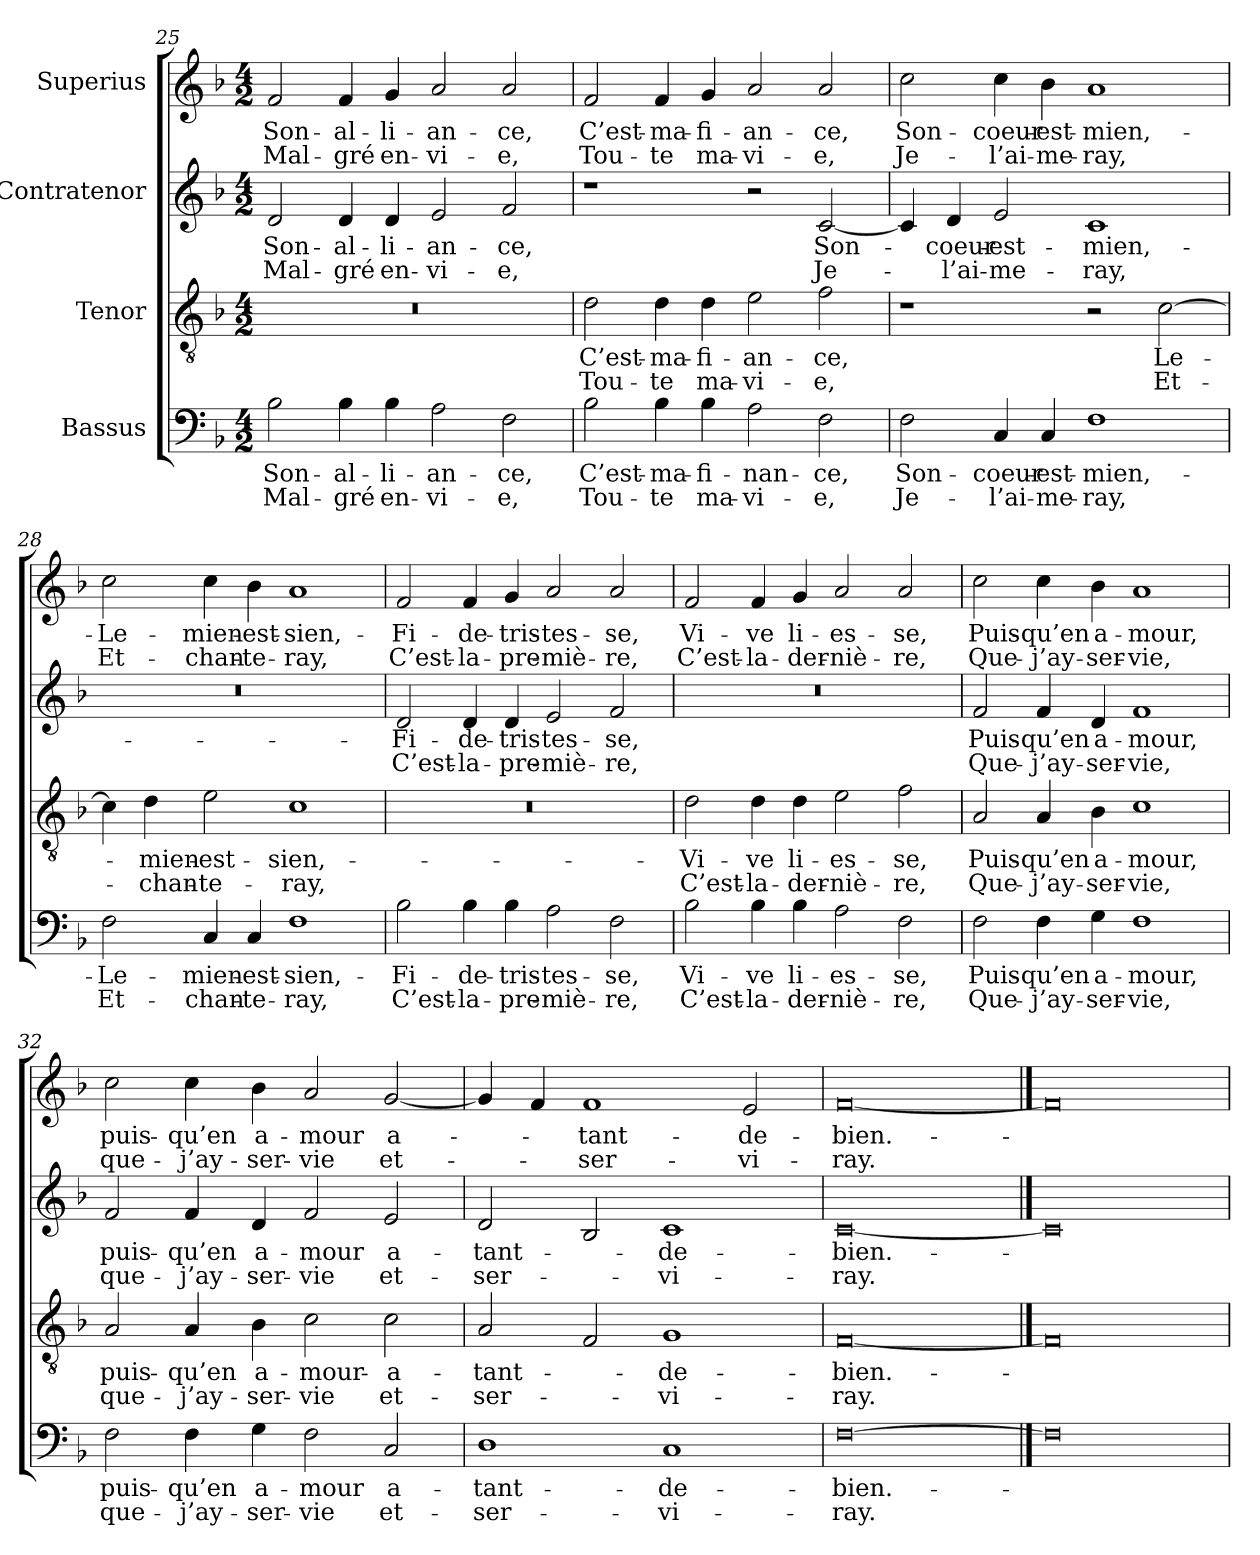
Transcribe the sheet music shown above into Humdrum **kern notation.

**kern	**text	**text	**kern	**text	**text	**kern	**text	**text	**kern	**text	**text
*part4	*part4	*part4	*part3	*part3	*part3	*part2	*part2	*part2	*part1	*part1	*part1
*staff4	*staff4	*staff4	*staff3	*staff3	*staff3	*staff2	*staff2	*staff2	*staff1	*staff1	*staff1
*I"Bassus	*	*	*I"Tenor	*	*	*I"Contratenor	*	*	*I"Superius	*	*
*clefF4	*	*	*clefGv2	*	*	*clefG2	*	*	*clefG2	*	*
*k[b-]	*	*	*k[b-]	*	*	*k[b-]	*	*	*k[b-]	*	*
*M4/2	*	*	*M4/2	*	*	*M4/2	*	*	*M4/2	*	*
=25	=25	=25	=25	=25	=25	=25	=25	=25	=25	=25	=25
2B-\	Son-	Mal-	0r	.	.	2d/	Son-	Mal-	2f/	Son-	Mal-
4B-\	al-	-gré	.	.	.	4d/	al-	-gré	4f/	al-	-gré
4B-\	-li-	en-	.	.	.	4d/	-li-	en-	4g/	-li-	en-
2A\	-an-	vi-	.	.	.	2e/	-an-	vi-	2a/	-an-	vi-
2F\	-ce,	-e,	.	.	.	2f/	-ce,	-e,	2a/	-ce,	-e,
=26	=26	=26	=26	=26	=26	=26	=26	=26	=26	=26	=26
2B-\	C’est-	Tou-	2d\	C’est-	Tou-	1r	.	.	2f/	C’est-	Tou-
4B-\	ma-	-te	4d\	ma-	-te	.	.	.	4f/	ma-	-te
4B-\	fi-	ma-	4d\	fi-	ma-	.	.	.	4g/	fi-	ma-
2A\	-nan-	vi-	2e\	-an-	vi-	2r	.	.	2a/	-an-	vi-
2F\	-ce,	-e,	2f\	-ce,	-e,	[2c/	Son-	Je-	2a/	-ce,	-e,
=27	=27	=27	=27	=27	=27	=27	=27	=27	=27	=27	=27
2F\	Son-	Je-	1r	.	.	4c/]	.	.	2cc\	Son-	Je-
.	.	.	.	.	.	4d/	coeur-	l’ai-	.	.	.
4C/	coeur-	l’ai-	.	.	.	2e/	est-	-me-	4cc\	coeur-	l’ai-
4C/	est-	-me-	.	.	.	.	.	.	4b-\	est-	-me-
1F\	mien,-	-ray,	2r	.	.	1c/	mien,-	-ray,	1a/	mien,-	-ray,
.	.	.	[2c\	Le-	Et-	.	.	.	.	.	.
=28	=28	=28	=28	=28	=28	=28	=28	=28	=28	=28	=28
2F\	Le-	Et-	4c\]	.	.	0r	.	.	2cc\	Le-	Et-
.	.	.	4d\	mien-	chan-	.	.	.	.	.	.
4C/	mien-	chan-	2e\	est-	-te-	.	.	.	4cc\	mien-	chan-
4C/	est-	-te-	.	.	.	.	.	.	4b-\	est-	-te-
1F\	sien,-	-ray,	1c\	sien,-	-ray,	.	.	.	1a/	sien,-	-ray,
=29	=29	=29	=29	=29	=29	=29	=29	=29	=29	=29	=29
2B-\	Fi-	C’est-	0r	.	.	2d/	Fi-	C’est-	2f/	Fi-	C’est-
4B-\	de-	la-	.	.	.	4d/	de-	la-	4f/	de-	la-
4B-\	tris-	pre-	.	.	.	4d/	tris-	pre-	4g/	tris-	pre-
2A\	-tes-	-miè-	.	.	.	2e/	-tes-	-miè-	2a/	-tes-	-miè-
2F\	-se,	-re,	.	.	.	2f/	-se,	-re,	2a/	-se,	-re,
=30	=30	=30	=30	=30	=30	=30	=30	=30	=30	=30	=30
2B-\	Vi-	C’est-	2d\	Vi-	C’est-	0r	.	.	2f/	Vi-	C’est-
4B-\	-ve	la-	4d\	-ve	la-	.	.	.	4f/	-ve	la-
4B-\	li-	der-	4d\	li-	der-	.	.	.	4g/	li-	der-
2A\	-es-	-niè-	2e\	-es-	-niè-	.	.	.	2a/	-es-	-niè-
2F\	-se,	-re,	2f\	-se,	-re,	.	.	.	2a/	-se,	-re,
=31	=31	=31	=31	=31	=31	=31	=31	=31	=31	=31	=31
2F\	Puis-	Que-	2A/	Puis-	Que-	2f/	Puis-	Que-	2cc\	Puis-	Que-
4F\	-qu’en	j’ay-	4A/	-qu’en	j’ay-	4f/	-qu’en	j’ay-	4cc\	-qu’en	j’ay-
4G\	a-	ser-	4B-\	a-	ser-	4d/	a-	ser-	4b-\	a-	ser-
1F\	-mour,	-vie,	1c\	-mour,	-vie,	1f/	-mour,	-vie,	1a/	-mour,	-vie,
=32	=32	=32	=32	=32	=32	=32	=32	=32	=32	=32	=32
2F\	puis-	que-	2A/	puis-	que-	2f/	puis-	que-	2cc\	puis-	que-
4F\	-qu’en	j’ay-	4A/	-qu’en	j’ay-	4f/	-qu’en	j’ay-	4cc\	-qu’en	j’ay-
4G\	a-	ser-	4B-\	a-	ser-	4d/	a-	ser-	4b-\	a-	ser-
2F\	-mour	-vie	2c\	mour-	-vie	2f/	-mour	-vie	2a/	-mour	-vie
2C/	a-	et-	2c\	a-	et-	2e/	a-	et-	[2g/	a-	et-
=33	=33	=33	=33	=33	=33	=33	=33	=33	=33	=33	=33
1D\	tant-	ser-	2A/	tant-	ser-	2d/	tant-	ser-	4g/]	.	.
.	.	.	.	.	.	.	.	.	4f/	.	.
.	.	.	2F/	.	.	2B-/	.	.	1f/	tant-	ser-
1C/	de-	-vi-	1G/	de-	-vi-	1c/	de-	-vi-	.	.	.
.	.	.	.	.	.	.	.	.	2e/	de-	-vi-
=34	=34	=34	=34	=34	=34	=34	=34	=34	=34	=34	=34
[0F\	bien.-	-ray.	[0F/	bien.-	-ray.	[0c/	bien.-	-ray.	[0f/	bien.-	-ray.
==35	==35	==35	==35	==35	==35	==35	==35	==35	==35	==35	==35
0F\]	.	.	0F/]	.	.	0c/]	.	.	0f/]	.	.
=	=	=	=	=	=	=	=	=	=	=	=
*-	*-	*-	*-	*-	*-	*-	*-	*-	*-	*-	*-
